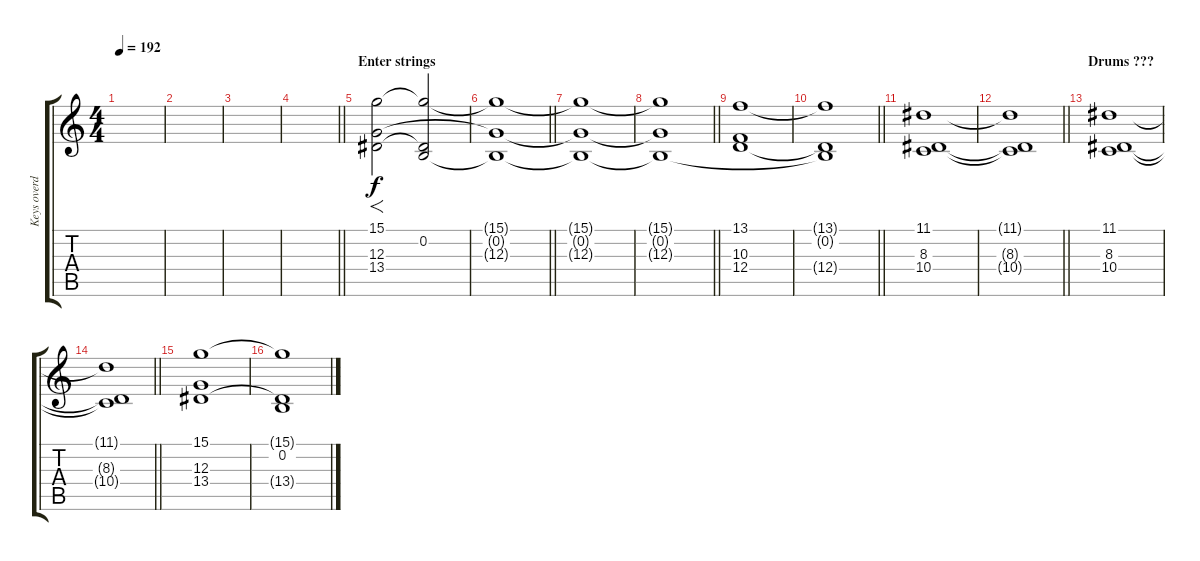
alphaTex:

\track ("Keys overdubs" "Keys overd") {instrument synthstrings2}
\staff {score tabs}
\tuning (E4 B3 G3 D3 A2 E2) {hide}
\ts (4 4)
\tempo 192
\clef g2
\ks c
|
|
|
\barLineRight lightlight
|
\section ("" "Enter strings")
(15.1 12.3 13.4).2{f volume 12} (15.1{t} 0.2 13.4{t}).2 |
\barLineRight lightlight
(15.1{t} 0.2{t} 12.3{t}).1 |
(15.1{t} 0.2{t} 12.3{t}).1 |
\barLineRight lightlight
(15.1{t} 0.2{t} 12.3{t}).1 |
(13.1 10.3 12.4).1 |
\barLineRight lightlight
(13.1{t} 0.2{t} 12.4{t}).1 |
(11.1 8.3 10.4).1 |
\barLineRight lightlight
(11.1{t} 8.3{t} 10.4{t}).1 |
\section ("" "Drums ???")
(11.1 8.3 10.4).1 |
\barLineRight lightlight
(11.1{t} 8.3{t} 10.4{t}).1 |
(15.1 12.3 13.4).1 |
(15.1{t} 0.2 13.4{t}).1
